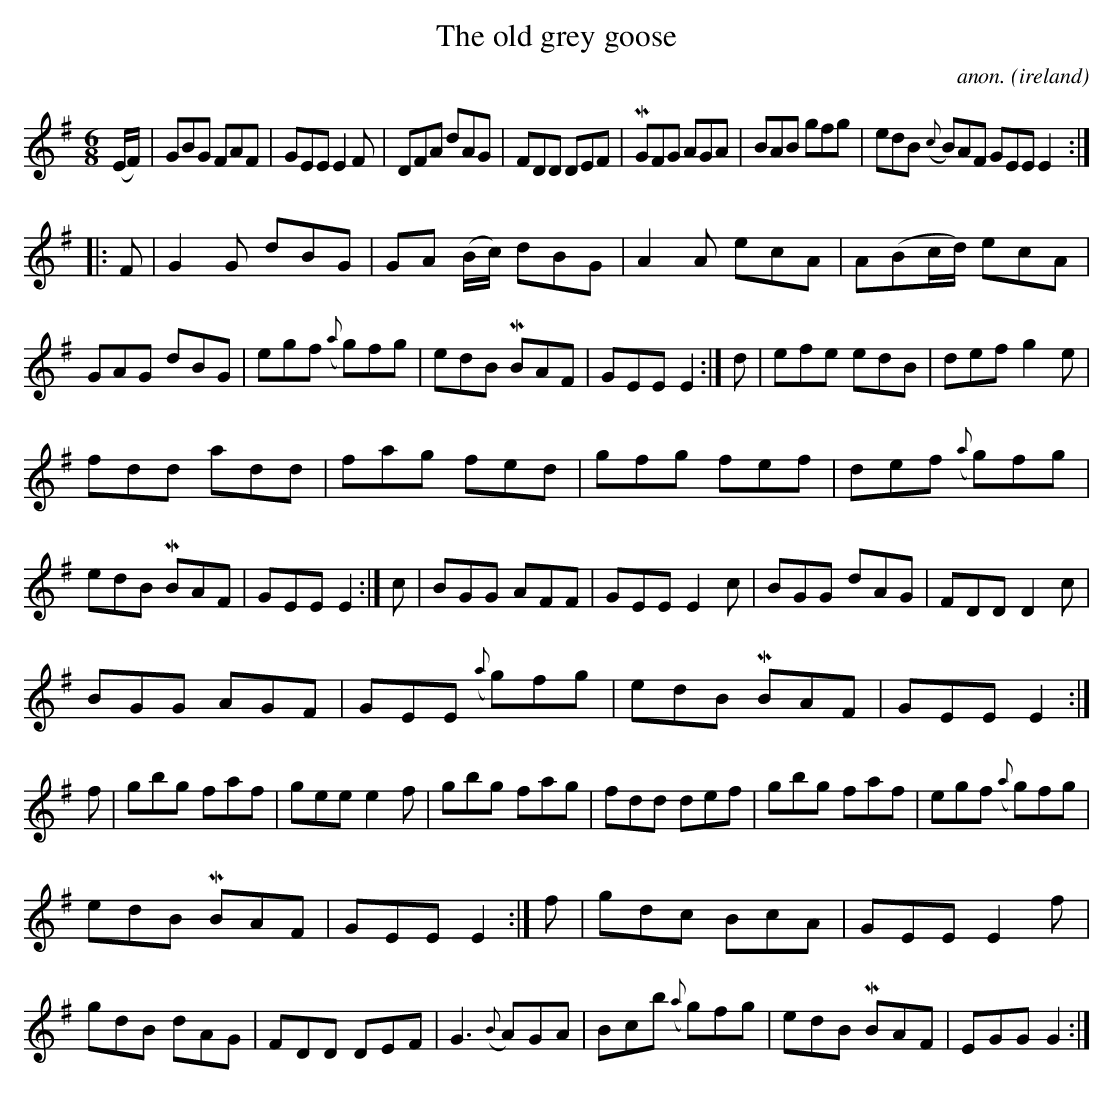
X:1
T:The old grey goose
O:ireland
C:anon.
m:Mn = (3n/o/n/
M:6/8
L:1/8
K:Em
(E/F/)|GBG FAF|GEE E2F|DFA dAG|FDD DEF|MGFG AGA|BAB gfg|edB ({c}B)AF GEE E2:|
|:F|G2G dBG|GA (B/c/) dBG|A2A ecA|A(Bc/d/) ecA|GAG dBG|egf ({a}g)fg|edB MBAF|GEE E2:|d|efe edB|def g2e|
fdd add|fag fed|gfg fef|def ({a}g)fg|edB MBAF|GEE E2:|c|BGG AFF|GEE E2c|BGG dAG|FDD D2c|
BGG AGF|GEE ({a}g)fg|edB MBAF|GEE E2:|f|gbg faf|gee e2f|gbg fag|fdd def|gbg faf|egf ({a}g)fg|
edB MBAF|GEE E2:|f|gdc BcA|GEE E2f|gdB dAG|FDD DEF|G3 ({B}A)GA|Bcb ({a}g)fg|edB MBAF|EGG G2:|
